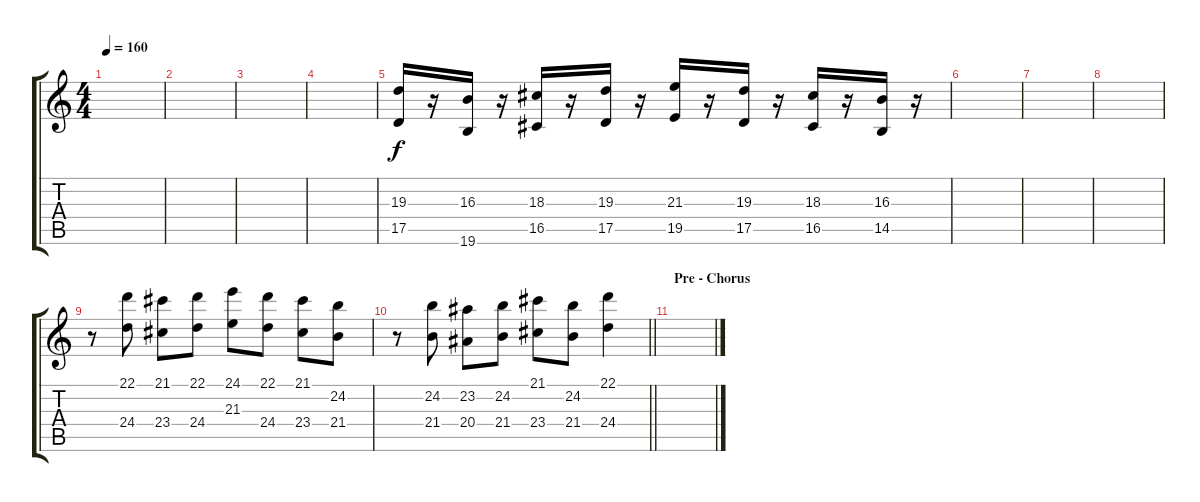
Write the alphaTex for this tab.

\track "" {instrument stringensemble1}
\staff {score tabs}
\tuning (E4 B3 G3 D3 A2 E2) {hide}
\ts (4 4)
\tempo 160
\clef g2
\ks c
|
|
|
|
(19.3 17.5).16 r.16 (16.3 19.6).16 r.16 (18.3 16.5).16 r.16 (19.3 17.5).16 r.16 (21.3 19.5).16 r.16 (19.3 17.5).16 r.16 (18.3 16.5).16 r.16 (16.3 14.5).16 r.16 |
|
|
|
r.8{volume 16 instrument stringensemble1} (22.1 24.4).8 (21.1 23.4).8 (22.1 24.4).8 (24.1 21.3).8 (22.1 24.4).8 (21.1 23.4).8 (24.2 21.4).8 |
\barLineRight lightlight
r.8 (24.2 21.4).8 (23.2 20.4).8 (24.2 21.4).8 (21.1 23.4).8 (24.2 21.4).8 (22.1 24.4).4 |
\section ("" "Pre - Chorus")
